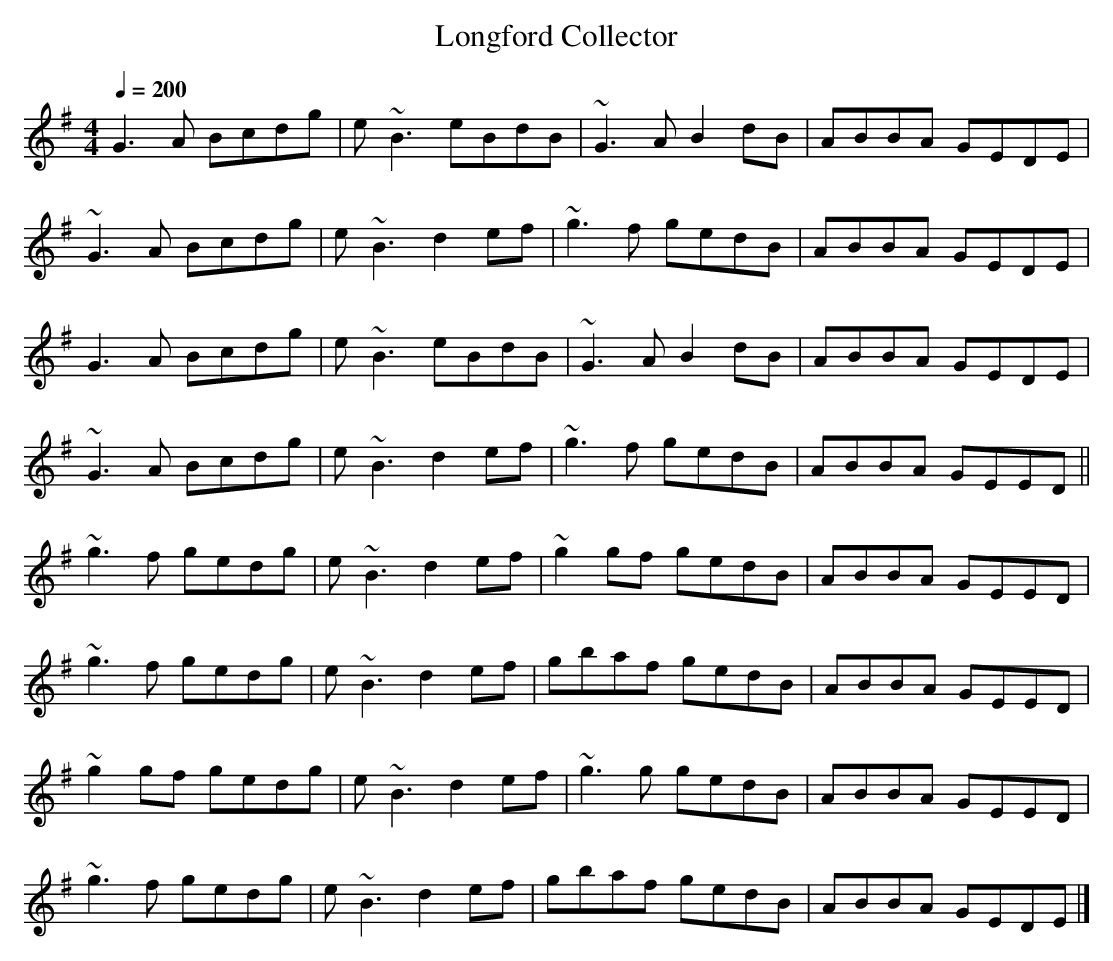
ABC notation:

X:1
T:Longford Collector
M:4/4
L:1/8
Q:1/4=200
K:G
G3A Bcdg|e~B3 eBdB|~G3A B2dB|ABBA GEDE|
~G3A Bcdg|e~B3 d2ef|~g3f gedB|ABBA GEDE|
G3A Bcdg|e~B3 eBdB|~G3A B2dB|ABBA GEDE|
~G3A Bcdg|e~B3 d2ef|~g3f gedB|ABBA GEED||
~g3f gedg|e~B3 d2ef|~g2gf gedB|ABBA GEED|
~g3f gedg|e~B3 d2ef|gbaf gedB|ABBA GEED|
~g2gf gedg|e~B3 d2ef|~g3g gedB|ABBA GEED|
~g3f gedg|e~B3 d2ef|gbaf gedB|ABBA GEDE|]
